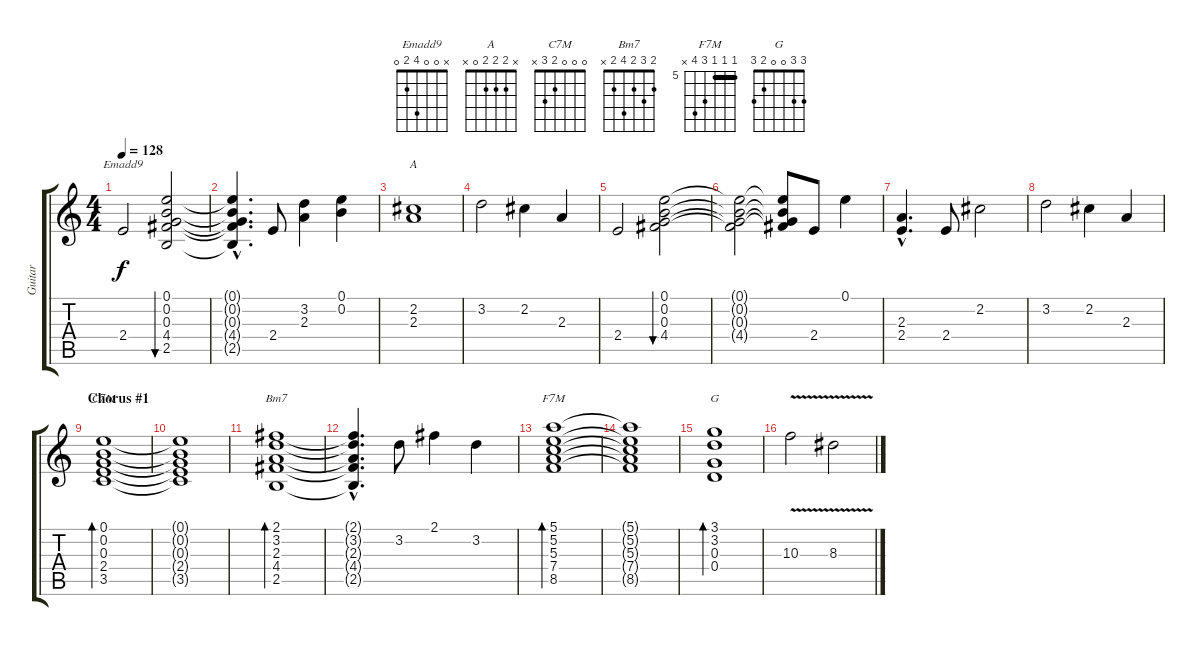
\track ("Guitar" "Guitar") {instrument electricguitarjazz}
\staff {score tabs}
\tuning (E4 B3 G3 D3 A2 E2) {hide}
\chord ("Emadd9" x 0 0 4 2 0)
\chord ("A" x 2 2 2 0 x)
\chord ("C7M" 0 0 0 2 3 x)
\chord ("Bm7" 2 3 2 4 2 x)
\chord ("F7M" 5 5 5 7 8 x) {firstfret 5 barre 5}
\chord ("G" 3 3 0 0 2 3)
\ts (4 4)
\tempo 128
\clef g2
\ks c
2.4.2{ch "Emadd9" dy f} (0.1 0.2 0.3 4.4 2.5).2{bu 480} |
(0.1{hac t} 0.2{hac t} 0.3{hac t} 4.4{hac t} 2.5{hac t}).4{d} 2.4.8 (3.2 2.3).4 (0.1 0.2).4 |
(2.2 2.3).1{ch "A"} |
3.2.2 2.2.4 2.3.4 |
2.4.2 (0.1 0.2 0.3 4.4).2{bu 480} |
(0.1{t} 0.2{t} 0.3{t} 4.4{t}).2 (0.1{t} 0.2{t} 0.3{t} 4.4{t}).8 2.4.8 0.1.4 |
(2.3{hac} 2.4{hac}).4{d} 2.4.8 2.2.2 |
3.2.2 2.2.4 2.3.4 |
\section ("" "Chorus #1")
(0.1 0.2 0.3 2.4 3.5).1{bd 480 ch "C7M"} |
(0.1{t} 0.2{t} 0.3{t} 2.4{t} 3.5{t}).1 |
(2.1 3.2 2.3 4.4 2.5).1{bd 480 ch "Bm7"} |
(2.1{hac t} 3.2{hac t} 2.3{hac t} 4.4{hac t} 2.5{hac t}).4{d} 3.2.8 2.1.4 3.2.4 |
(5.1 5.2 5.3 7.4 8.5).1{bd 480 ch "F7M"} |
(5.1{t} 5.2{t} 5.3{t} 7.4{t} 8.5{t}).1 |
(3.1 3.2 0.3 0.4).1{bd 480 ch "G"} |
10.3{v}.2 8.3{v}.2
